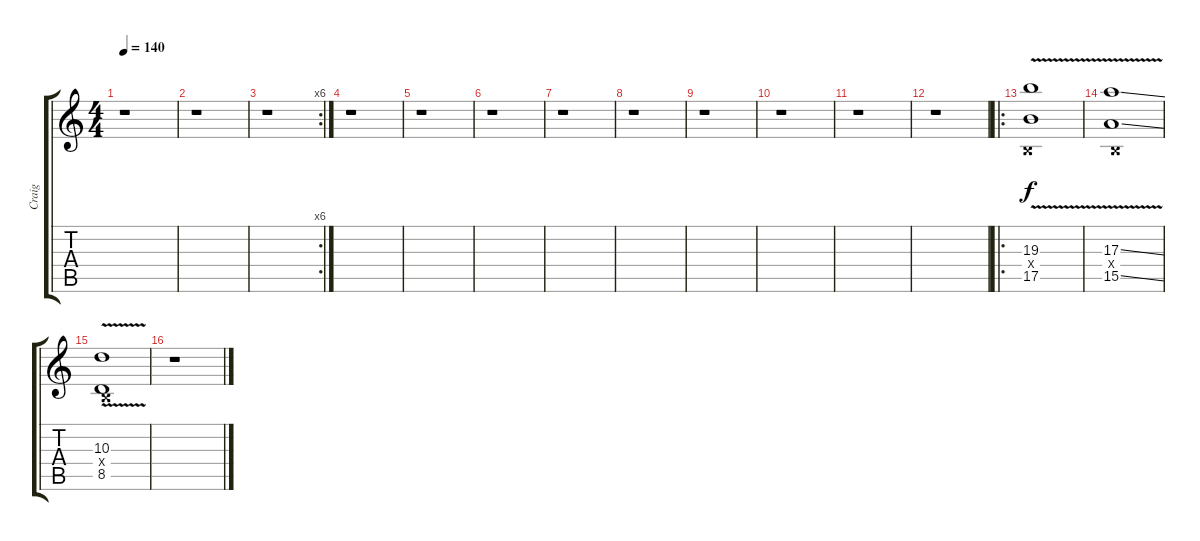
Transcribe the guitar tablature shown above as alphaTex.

\track ("Craig" "Craig") {instrument distortionguitar}
\staff {score tabs}
\tuning (Db4 Ab3 E3 B2 Gb2 B1) {hide}
\ts (4 4)
\tempo 140
\clef g2
\ks c
r.1{dy f} |
r.1 |
\rc 6
r.1 |
r.1 |
r.1 |
r.1 |
r.1 |
r.1 |
r.1 |
r.1 |
r.1 |
r.1 |
\ro
(19.3 0.4{v x} 17.5{v}).1 |
(17.3{v ss} 0.4{v x} 15.5{v ss}).1 |
(10.3{v} 0.4{v x} 8.5{v}).1 |
r.1
